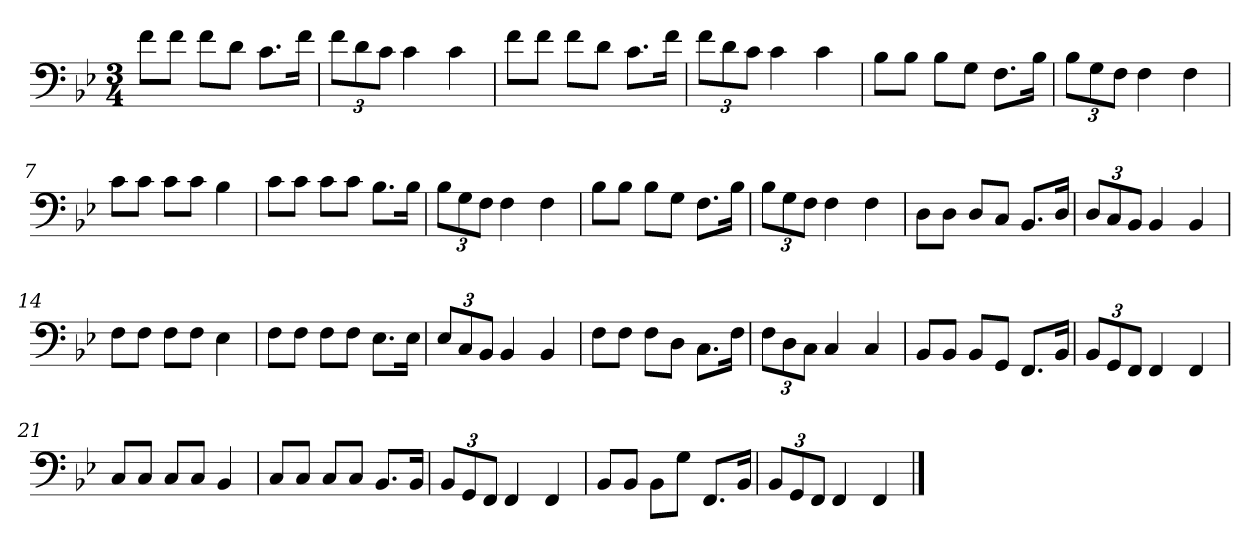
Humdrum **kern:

**kern
*part1
*staff1
*clefF4
*k[b-e-]
*B-:
*M3/4
*MM88
=1
8f\L
8f\J
8f\L
8d\J
8.c\L
16f\Jk
=2
*Xbrackettup
12f\L
12d\
12c\J
4c\
4c\
=3
8f\L
8f\J
8f\L
8d\J
8.c\L
16f\Jk
=4
12f\L
12d\
12c\J
4c\
4c\
=5
8B-\L
8B-\J
8B-\L
8G\J
8.F\L
16B-\Jk
=6
12B-\L
12G\
12F\J
4F\
4F\
!!LO:LB:g=z
=7
8c\L
8c\J
8c\L
8c\J
4B-\
=8
8c\L
8c\J
8c\L
8c\J
8.B-\L
16B-\Jk
=9
12B-\L
12G\
12F\J
4F\
4F\
=10
8B-\L
8B-\J
8B-\L
8G\J
8.F\L
16B-\Jk
=11
12B-\L
12G\
12F\J
4F\
4F\
=12
8D\L
8D\J
8D/L
8C/J
8.BB-/L
16D/Jk
=13
12D/L
12C/
12BB-/J
4BB-/
4BB-/
!!LO:LB:g=z
=14
8F\L
8F\J
8F\L
8F\J
4E-\
=15
8F\L
8F\J
8F\L
8F\J
8.E-\L
16E-\Jk
=16
12E-/L
12C/
12BB-/J
4BB-/
4BB-/
=17
8F\L
8F\J
8F\L
8D\J
8.C\L
16F\Jk
=18
12F\L
12D\
12C\J
4C/
4C/
=19
8BB-/L
8BB-/J
8BB-/L
8GG/J
8.FF/L
16BB-/Jk
=20
12BB-/L
12GG/
12FF/J
4FF/
4FF/
=21
8C/L
8C/J
8C/L
8C/J
4BB-/
!!LO:LB:g=z
=22
8C/L
8C/J
8C/L
8C/J
8.BB-/L
16BB-/Jk
=23
12BB-/L
12GG/
12FF/J
4FF/
4FF/
=24
8BB-/L
8BB-/J
8BB-\L
8G\J
8.FF/L
16BB-/Jk
=25
12BB-/L
12GG/
12FF/J
4FF/
4FF/
==
*-
